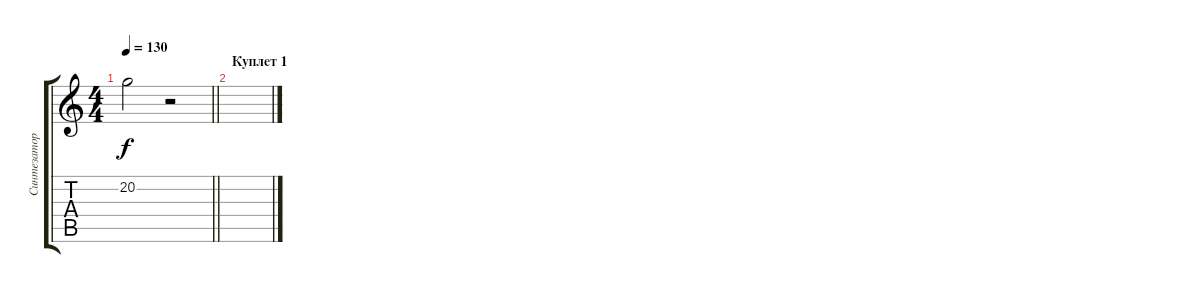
\track ("Синтезатор" "Синтезатор") {instrument panflute}
\staff {score tabs}
\tuning (E4 B3 G3 D3 A2 E2) {hide}
\ts (4 4)
\tempo 130
\clef g2
\barLineRight lightlight
\ks c
20.2{t}.2{dy f} r.2 |
\section ("" "Куплет 1")
